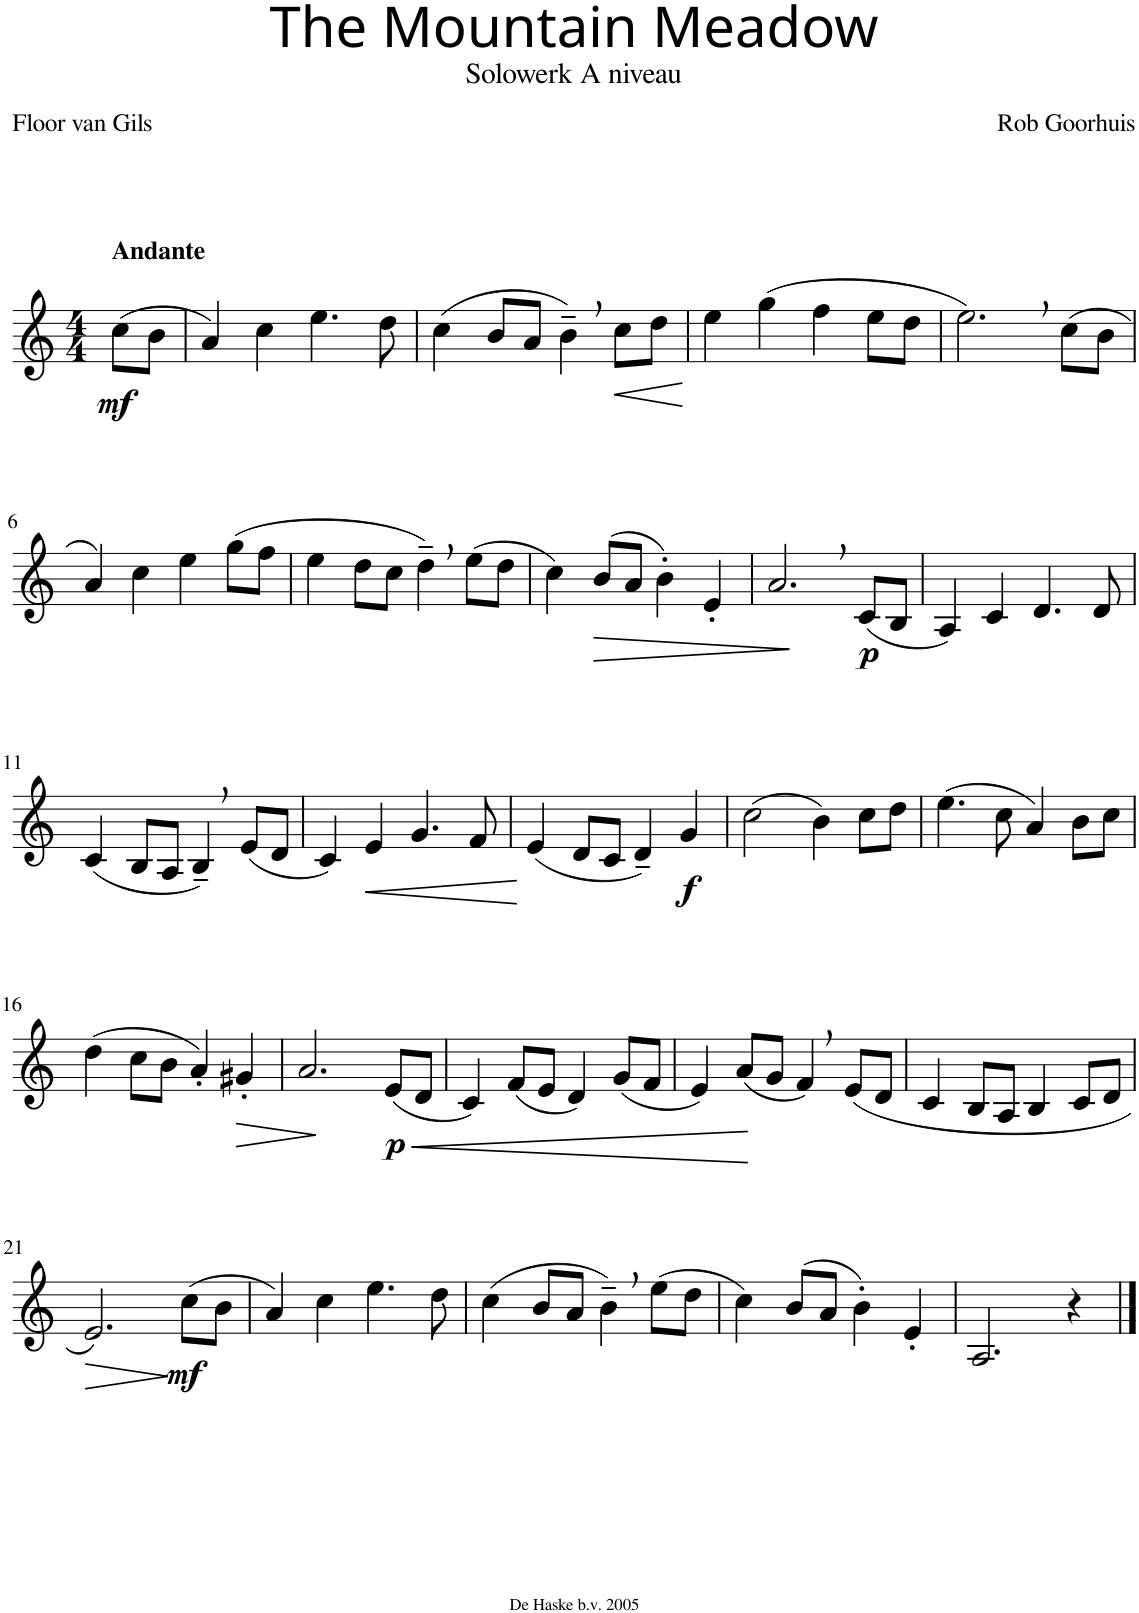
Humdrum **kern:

**kern	**dynam
*part1	*part1
*staff1	*staff1
*I"Bb klarinet	*
*I'Bb Kl.	*
*clefG2	*
*Trd1c2	*
*k[]	*
*M4/4	*
=1	=1
!LO:TX:a:B:t=Andante	!
!	!LO:DY:b
(8cc\L	mf
8b\J	.
=2	=2
4a/)	.
4cc\	.
4.ee\	.
8dd\	.
=3	=3
(4cc\	.
8b/L	.
8a/J	.
4b~,\)	.
!	!LO:HP:b
8cc\L	<
8dd\J	.
.	[
=4	=4
4ee\	.
(4gg\	.
4ff\	.
8ee\L	.
8dd\J	.
=5	=5
2.ee,\)	.
(8cc\L	.
8b\J	.
!!LO:LB:g=z
=6	=6
4a/)	.
4cc\	.
4ee\	.
(8gg\L	.
8ff\J	.
=7	=7
4ee\	.
8dd\L	.
8cc\J	.
4dd~,\)	.
(8ee\L	.
8dd\J	.
=8	=8
4cc\)	.
!	!LO:HP:b
(8b/L	>
8a/J	.
4b'\)	.
4e'/	.
.	]
=9	=9
2.a,/	.
!	!LO:DY:b
(8c/L	p
8B/J	.
=10	=10
4A/)	.
4c/	.
4.d/	.
8d/	.
!!LO:LB:g=z
=11	=11
(4c/	.
8B/L	.
8A/J	.
4B~,/)	.
(8e/L	.
8d/J	.
=12	=12
4c/)	.
!	!LO:HP:b
4e/	<
4.g/	.
8f/	.
.	[
=13	=13
(4e/	.
8d/L	.
8c/J	.
4d~/)	.
!	!LO:DY:b
4g/	f
=14	=14
(2cc\	.
4b\)	.
8cc\L	.
8dd\J	.
=15	=15
(4.ee\	.
8cc\	.
4a/)	.
8b\L	.
8cc\J	.
!!LO:LB:g=z
=16	=16
(4dd\	.
8cc\L	.
8b\J	.
4a'/)	.
!	!LO:HP:b
4g#X'/	>
.	]
=17	=17
2.a/	.
!	!LO:HP:b
!	!LO:DY:n=1:b
(8e/L	< p
8d/J	.
.	[
=18	=18
4c/)	.
(8f/L	.
8e/J	.
4d/)	.
(8g/L	.
8f/J	.
=19	=19
4e/)	.
(8a/L	.
8g/J	.
4f,/)	.
(8e/L	.
8d/J	.
=20	=20
4c/	.
8B/L	.
8A/J	.
4B/	.
8c/L	.
8d/J	.
!!LO:LB:g=z
=21	=21
!	!LO:HP:b
2.e/)	>
!	!LO:DY:b
(8cc\L	mf
8b\J	.
.	]
=22	=22
4a/)	.
4cc\	.
4.ee\	.
8dd\	.
=23	=23
(4cc\	.
8b/L	.
8a/J	.
4b~,\)	.
(8ee\L	.
8dd\J	.
=24	=24
4cc\)	.
(8b/L	.
8a/J	.
4b'\)	.
4e'/	.
=25	=25
2.A/	.
4r	.
==	==
*-	*-
